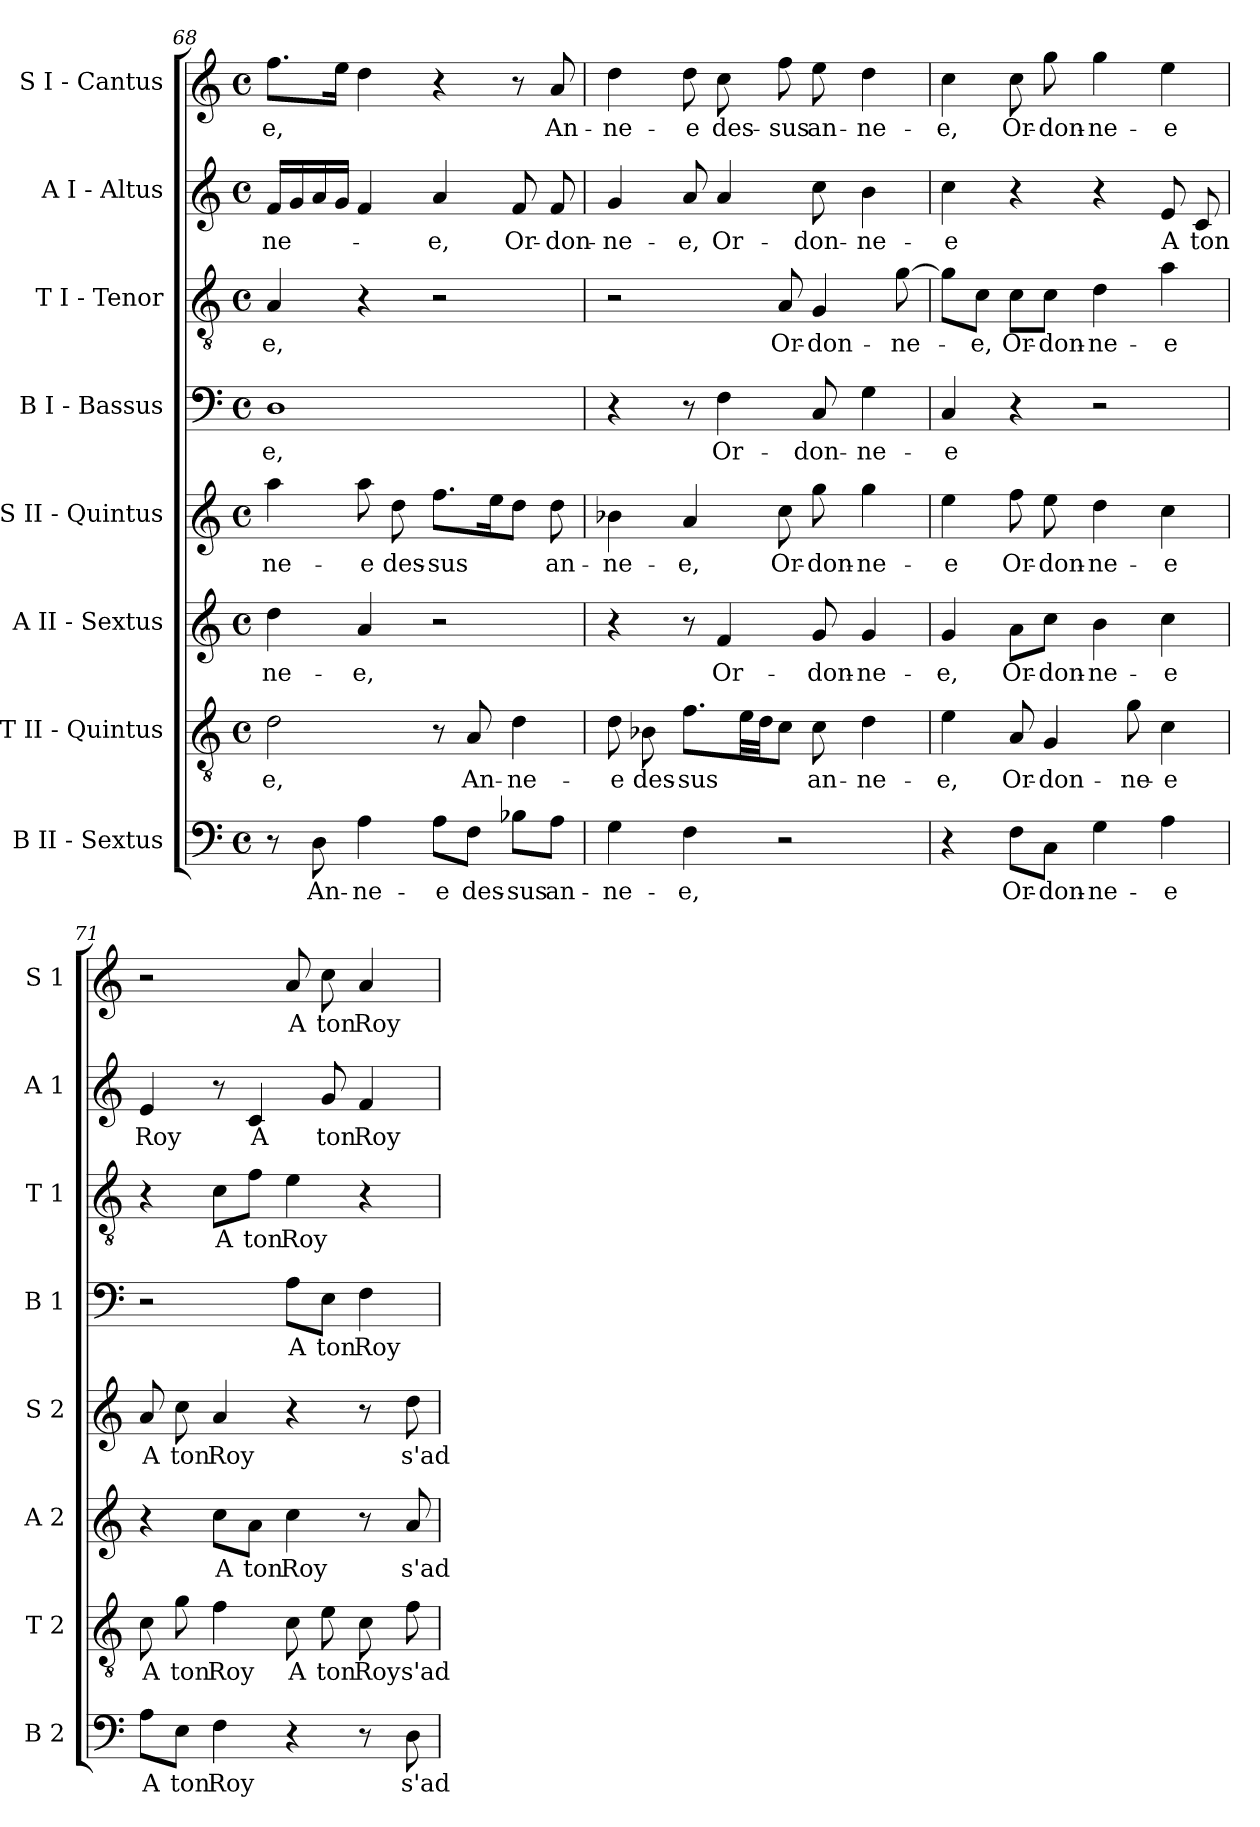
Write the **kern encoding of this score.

**kern	**text	**kern	**text	**kern	**text	**kern	**text	**kern	**text	**kern	**text	**kern	**text	**kern	**text
*part8	*part8	*part7	*part7	*part6	*part6	*part5	*part5	*part4	*part4	*part3	*part3	*part2	*part2	*part1	*part1
*staff8	*staff8	*staff7	*staff7	*staff6	*staff6	*staff5	*staff5	*staff4	*staff4	*staff3	*staff3	*staff2	*staff2	*staff1	*staff1
*I"B II - Sextus	*	*I"T II - Quintus	*	*I"A II - Sextus	*	*I"S II - Quintus	*	*I"B I - Bassus	*	*I"T I - Tenor	*	*I"A I - Altus	*	*I"S I - Cantus	*
*I'B 2	*	*I'T 2	*	*I'A 2	*	*I'S 2	*	*I'B 1	*	*I'T 1	*	*I'A 1	*	*I'S 1	*
!!LO:PB:g=z
*clefF4	*	*clefGv2	*	*clefG2	*	*clefG2	*	*clefF4	*	*clefGv2	*	*clefG2	*	*clefG2	*
*k[]	*	*k[]	*	*k[]	*	*k[]	*	*k[]	*	*k[]	*	*k[]	*	*k[]	*
*C:	*	*C:	*	*C:	*	*C:	*	*C:	*	*C:	*	*C:	*	*C:	*
*M4/4	*	*M4/4	*	*M4/4	*	*M4/4	*	*M4/4	*	*M4/4	*	*M4/4	*	*M4/4	*
*met(c)	*	*met(c)	*	*met(c)	*	*met(c)	*	*met(c)	*	*met(c)	*	*met(c)	*	*met(c)	*
=68	=68	=68	=68	=68	=68	=68	=68	=68	=68	=68	=68	=68	=68	=68	=68
!	!	!	!LO:LY:b	!	!LO:LY:b	!	!LO:LY:b	!	!LO:LY:b	!	!LO:LY:b	!	!LO:LY:b	!	!LO:LY:b
8r	.	2d\	-e,	4dd\	-ne-	4aa\	-ne-	1D	-e,	4A/	-e,	16f/LL	-ne-	8.ff\L	-e,
.	.	.	.	.	.	.	.	.	.	.	.	16g/	.	.	.
!	!LO:LY:b	!	!	!	!	!	!	!	!	!	!	!	!	!	!
8D\	An-	.	.	.	.	.	.	.	.	.	.	16a/	.	.	.
.	.	.	.	.	.	.	.	.	.	.	.	16g/JJ	.	16ee\Jk	.
!	!LO:LY:b	!	!	!	!LO:LY:b	!	!LO:LY:b	!	!	!	!	!	!	!	!
4A\	-ne-	.	.	4a/	-e,	8aa\	-e	.	.	4r	.	4f/	.	4dd\	.
!	!	!	!	!	!	!	!LO:LY:b	!	!	!	!	!	!	!	!
.	.	.	.	.	.	8dd\	des-	.	.	.	.	.	.	.	.
!	!LO:LY:b	!	!	!	!	!	!LO:LY:b	!	!	!	!	!	!LO:LY:b	!	!
8A\L	-e	8r	.	2r	.	8.ff\L	-sus	.	.	2r	.	4a/	-e,	4r	.
!	!LO:LY:b	!	!LO:LY:b	!	!	!	!	!	!	!	!	!	!	!	!
8F\J	des-	8A/	An-	.	.	.	.	.	.	.	.	.	.	.	.
.	.	.	.	.	.	16ee\k	.	.	.	.	.	.	.	.	.
!	!LO:LY:b	!	!LO:LY:b	!	!	!	!	!	!	!	!	!	!LO:LY:b	!	!
8B-X\L	-sus	4d\	-ne-	.	.	8dd\J	.	.	.	.	.	8f/	Or-	8r	.
!	!LO:LY:b	!	!	!	!	!	!LO:LY:b	!	!	!	!	!	!LO:LY:b	!	!LO:LY:b
8A\J	an-	.	.	.	.	8dd\	an-	.	.	.	.	8f/	-don-	8a/	An-
=69	=69	=69	=69	=69	=69	=69	=69	=69	=69	=69	=69	=69	=69	=69	=69
!	!LO:LY:b	!	!LO:LY:b	!	!	!	!LO:LY:b	!	!	!	!	!	!LO:LY:b	!	!LO:LY:b
4G\	-ne-	8d\	-e	4r	.	4b-X\	-ne-	4r	.	2r	.	4g/	-ne-	4dd\	-ne-
!	!	!	!LO:LY:b	!	!	!	!	!	!	!	!	!	!	!	!
.	.	8B-X\	des-	.	.	.	.	.	.	.	.	.	.	.	.
!	!LO:LY:b	!	!LO:LY:b	!	!	!	!LO:LY:b	!	!	!	!	!	!LO:LY:b	!	!LO:LY:b
4F\	-e,	8.f\L	-sus	8r	.	4a/	-e,	8r	.	.	.	8a/	-e,	8dd\	-e
!	!	!	!	!	!LO:LY:b	!	!	!	!LO:LY:b	!	!	!	!LO:LY:b	!	!LO:LY:b
.	.	.	.	4f/	Or-	.	.	4F\	Or-	.	.	4a/	Or-	8cc\	des-
.	.	32e\LL	.	.	.	.	.	.	.	.	.	.	.	.	.
.	.	32d\JJ	.	.	.	.	.	.	.	.	.	.	.	.	.
!	!	!	!	!	!	!	!LO:LY:b	!	!	!	!LO:LY:b	!	!	!	!LO:LY:b
2r	.	8c\J	.	.	.	8cc\	Or-	.	.	8A/	Or-	.	.	8ff\	-sus
!	!	!	!LO:LY:b	!	!LO:LY:b	!	!LO:LY:b	!	!LO:LY:b	!	!LO:LY:b	!	!LO:LY:b	!	!LO:LY:b
.	.	8c\	an-	8g/	-don-	8gg\	-don-	8C/	-don-	4G/	-don-	8cc\	-don-	8ee\	an-
!	!	!	!LO:LY:b	!	!LO:LY:b	!	!LO:LY:b	!	!LO:LY:b	!	!	!	!LO:LY:b	!	!LO:LY:b
.	.	4d\	-ne-	4g/	-ne-	4gg\	-ne-	4G\	-ne-	.	.	4b\	-ne-	4dd\	-ne-
!	!	!	!	!	!	!	!	!	!	!	!LO:LY:b	!	!	!	!
.	.	.	.	.	.	.	.	.	.	[8g\	-ne-	.	.	.	.
=70	=70	=70	=70	=70	=70	=70	=70	=70	=70	=70	=70	=70	=70	=70	=70
!	!	!	!LO:LY:b	!	!LO:LY:b	!	!LO:LY:b	!	!LO:LY:b	!	!	!	!LO:LY:b	!	!LO:LY:b
4r	.	4e\	-e,	4g/	-e,	4ee\	-e	4C/	-e	8g\L]	.	4cc\	-e	4cc\	-e,
!	!	!	!	!	!	!	!	!	!	!	!LO:LY:b	!	!	!	!
.	.	.	.	.	.	.	.	.	.	8c\J	-e,	.	.	.	.
!	!LO:LY:b	!	!LO:LY:b	!	!LO:LY:b	!	!LO:LY:b	!	!	!	!LO:LY:b	!	!	!	!LO:LY:b
8F\L	Or-	8A/	Or-	8a\L	Or-	8ff\	Or-	4r	.	8c\L	Or-	4r	.	8cc\	Or-
!	!LO:LY:b	!	!LO:LY:b	!	!LO:LY:b	!	!LO:LY:b	!	!	!	!LO:LY:b	!	!	!	!LO:LY:b
8C\J	-don-	4G/	-don-	8cc\J	-don-	8ee\	-don-	.	.	8c\J	-don-	.	.	8gg\	-don-
!	!LO:LY:b	!	!	!	!LO:LY:b	!	!LO:LY:b	!	!	!	!LO:LY:b	!	!	!	!LO:LY:b
4G\	-ne-	.	.	4b\	-ne-	4dd\	-ne-	2r	.	4d\	-ne-	4r	.	4gg\	-ne-
!	!	!	!LO:LY:b	!	!	!	!	!	!	!	!	!	!	!	!
.	.	8g\	-ne-	.	.	.	.	.	.	.	.	.	.	.	.
!	!LO:LY:b	!	!LO:LY:b	!	!LO:LY:b	!	!LO:LY:b	!	!	!	!LO:LY:b	!	!LO:LY:b	!	!LO:LY:b
4A\	-e	4c\	-e	4cc\	-e	4cc\	-e	.	.	4a\	-e	8e/	A	4ee\	-e
!	!	!	!	!	!	!	!	!	!	!	!	!	!LO:LY:b	!	!
.	.	.	.	.	.	.	.	.	.	.	.	8c/	ton	.	.
!!LO:LB:g=z
=71	=71	=71	=71	=71	=71	=71	=71	=71	=71	=71	=71	=71	=71	=71	=71
!	!LO:LY:b	!	!LO:LY:b	!	!	!	!LO:LY:b	!	!	!	!	!	!LO:LY:b	!	!
8A\L	A	8c\	A	4r	.	8a/	A	2r	.	4r	.	4e/	Roy	2r	.
!	!LO:LY:b	!	!LO:LY:b	!	!	!	!LO:LY:b	!	!	!	!	!	!	!	!
8E\J	ton	8g\	ton	.	.	8cc\	ton	.	.	.	.	.	.	.	.
!	!LO:LY:b	!	!LO:LY:b	!	!LO:LY:b	!	!LO:LY:b	!	!	!	!LO:LY:b	!	!	!	!
4F\	Roy	4f\	Roy	8cc\L	A	4a/	Roy	.	.	8c\L	A	8r	.	.	.
!	!	!	!	!	!LO:LY:b	!	!	!	!	!	!LO:LY:b	!	!LO:LY:b	!	!
.	.	.	.	8a\J	ton	.	.	.	.	8f\J	ton	4c/	A	.	.
!	!	!	!LO:LY:b	!	!LO:LY:b	!	!	!	!LO:LY:b	!	!LO:LY:b	!	!	!	!LO:LY:b
4r	.	8c\	A	4cc\	Roy	4r	.	8A\L	A	4e\	Roy	.	.	8a/	A
!	!	!	!LO:LY:b	!	!	!	!	!	!LO:LY:b	!	!	!	!LO:LY:b	!	!LO:LY:b
.	.	8e\	ton	.	.	.	.	8E\J	ton	.	.	8g/	ton	8cc\	ton
!	!	!	!LO:LY:b	!	!	!	!	!	!LO:LY:b	!	!	!	!LO:LY:b	!	!LO:LY:b
8r	.	8c\	Roy	8r	.	8r	.	4F\	Roy	4r	.	4f/	Roy	4a/	Roy
!	!LO:LY:b	!	!LO:LY:b	!	!LO:LY:b	!	!LO:LY:b	!	!	!	!	!	!	!	!
8D\	s'ad-	8f\	s'ad-	8a/	s'ad-	8dd\	s'ad-	.	.	.	.	.	.	.	.
=	=	=	=	=	=	=	=	=	=	=	=	=	=	=	=
*-	*-	*-	*-	*-	*-	*-	*-	*-	*-	*-	*-	*-	*-	*-	*-
